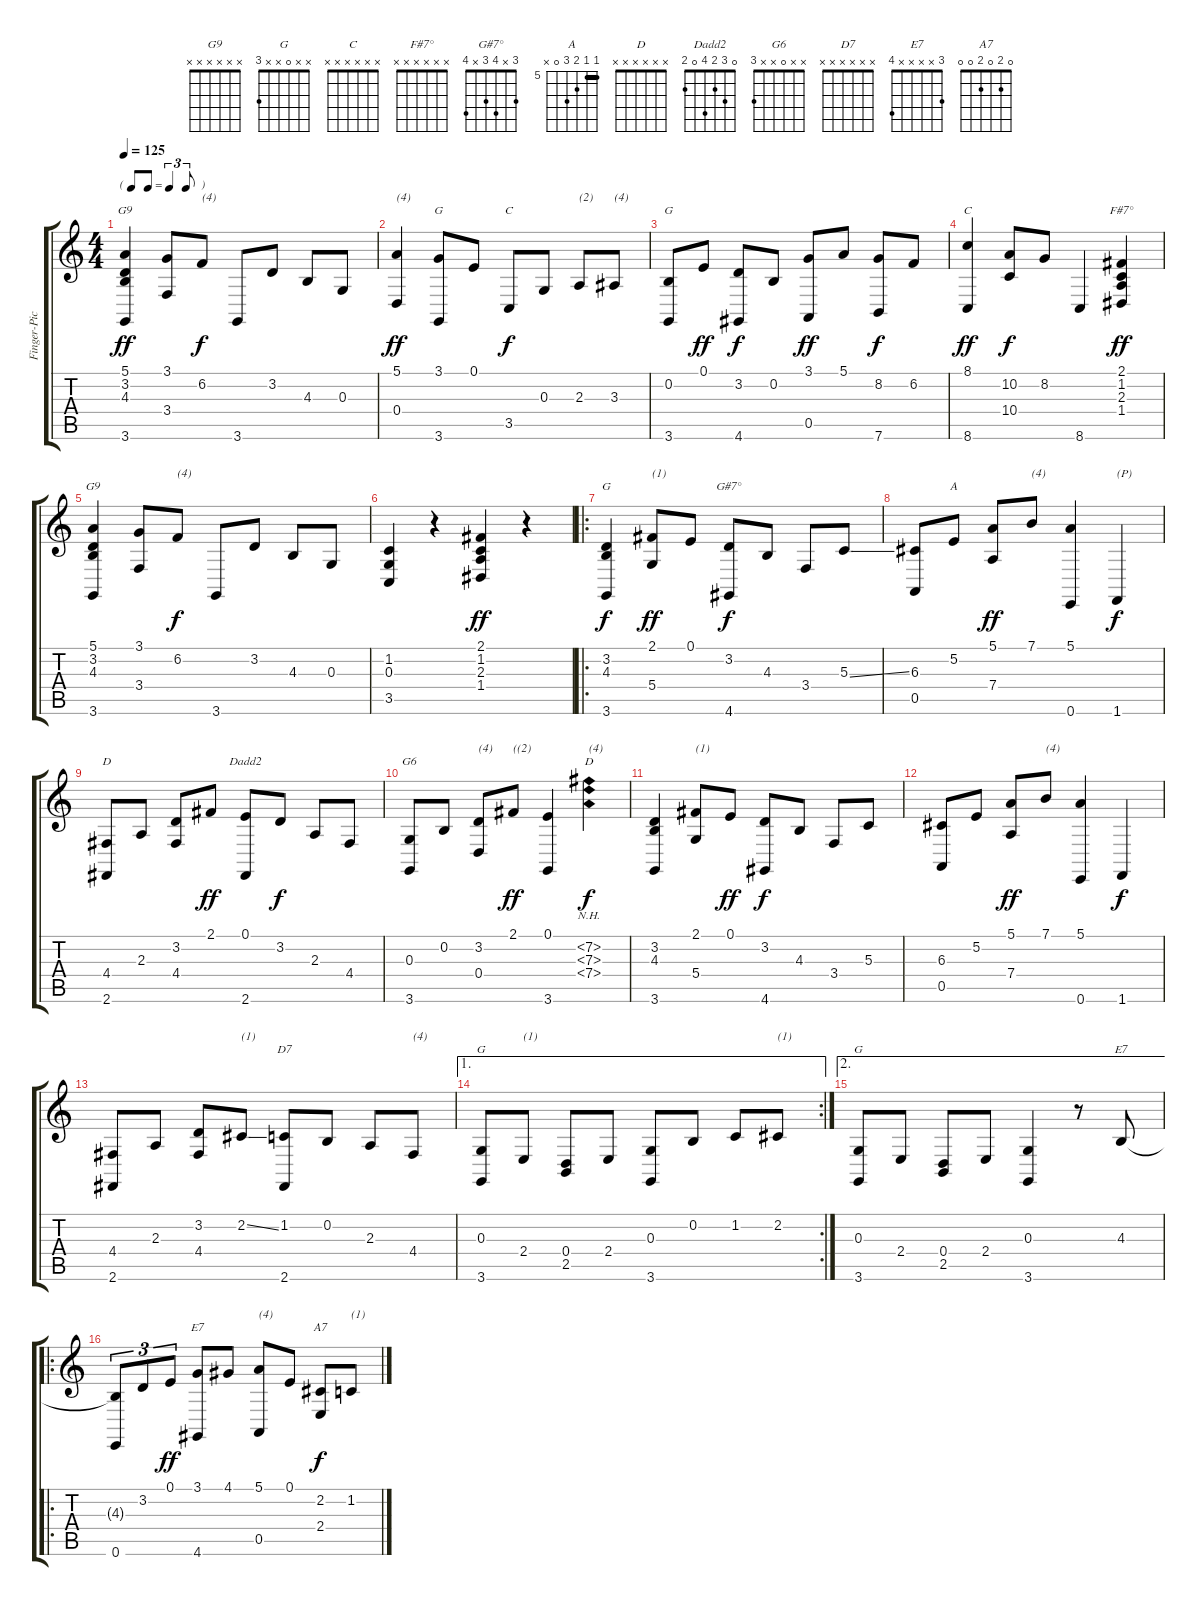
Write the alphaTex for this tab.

\track ("Finger-Picking Guitar" "Finger-Pic") {instrument acousticgrandpiano}
\staff {score tabs}
\tuning (E4 B3 G3 D3 A2 E2) {hide}
\chord ("G9" 5 3 4 x 5 3)
\chord ("G" 3 x x x x 3)
\chord ("C" 0 1 0 2 3 x)
\chord ("G" x x x x x x)
\chord ("C" x x x x x x)
\chord ("F#7°" x x x x x x)
\chord ("G9" x x x x x x)
\chord ("G" 0 3 4 5 0 3)
\chord ("G#7°" 3 x 4 3 x 4)
\chord ("A" 5 5 6 7 0 x) {firstfret 5 barre 5}
\chord ("D" 2 3 2 4 0 2)
\chord ("Dadd2" 0 3 2 4 0 2)
\chord ("G6" x x 0 x x 3)
\chord ("D" x x x x x x)
\chord ("D7" x x x x x x)
\chord ("G" 0 0 0 0 2 3)
\chord ("G" x x 0 x x 3)
\chord ("E7" 0 3 4 0 x 0)
\chord ("E7" 3 x x x x 4)
\chord ("A7" 0 2 0 2 0 0)
\ts (4 4)
\tf triplet8th
\tempo 125
\clef g2
\ks c
(5.1 3.2 4.3 3.6).4{ch "G9" dy ff} (3.1 3.4).8 6.2.8{txt "(4)" dy f} 3.6.8 3.2.8 4.3.8 0.3.8 |
(5.1 0.4).4{txt "(4)" dy ff} (3.1 3.6).8{ch "G"} 0.1.8 3.5.8{ch "C" dy f} 0.3.8 2.3.8{txt "(2)"} 3.3.8{txt "(4)"} |
(0.2 3.6).8{ch "G"} 0.1.8{dy ff} (3.2 4.6).8{dy f} 0.2.8 (3.1 0.5).8{dy ff} 5.1.8 (8.2 7.6).8{dy f} 6.2.8 |
(8.1 8.6).4{ch "C" dy ff} (10.2 10.4).8{dy f} 8.2.8 8.6.4 (2.1 1.2 2.3 1.4).4{ch "F#7°" dy ff} |
(5.1 3.2 4.3 3.6).4{ch "G9"} (3.1 3.4).8 6.2.8{txt "(4)" dy f} 3.6.8 3.2.8 4.3.8 0.3.8 |
(1.2 0.3 3.5).4 r.4 (2.1 1.2 2.3 1.4).4{dy ff} r.4 |
\ro
(3.2 4.3 3.6).4{ch "G" dy f} (2.1 5.4).8{txt "(1)" dy ff} 0.1.8 (3.2 4.6).8{ch "G#7°" dy f} 4.3.8 3.4.8 5.3{ss}.8 |
(6.3 0.5).8 5.2.8{ch "A"} (5.1 7.4).8{dy ff} 7.1.8{txt "(4)"} (5.1 0.6).4 1.6.4{txt "(P)" dy f} |
(4.4 2.6).8{ch "D"} 2.3.8 (3.2 4.4).8 2.1.8{dy ff} (0.1 2.6).8{ch "Dadd2"} 3.2.8{dy f} 2.3.8 4.4.8 |
(0.3 3.6).8{ch "G6"} 0.2.8 (3.2 0.4).8{txt "(4)"} 2.1.8{txt "((2)" dy ff} (0.1 3.6).4 (7.2{nh} 7.3{nh} 7.4{nh}).4{ch "D" txt "(4)" dy f} |
(3.2 4.3 3.6).4 (2.1 5.4).8{txt "(1)"} 0.1.8{dy ff} (3.2 4.6).8{dy f} 4.3.8 3.4.8 5.3.8 |
(6.3 0.5).8 5.2.8 (5.1 7.4).8{dy ff} 7.1.8{txt "(4)"} (5.1 0.6).4 1.6.4{dy f} |
(4.4 2.6).8 2.3.8 (3.2 4.4).8 2.2{ss}.8{txt "(1)"} (1.2 2.6).8{ch "D7"} 0.2.8 2.3.8 4.4.8{txt "(4)"} |
\ae 1
\rc 2
(0.3 3.6).8{ch "G"} 2.4.8{txt "(1)"} (0.4 2.5).8 2.4.8 (0.3 3.6).8 0.2.8 1.2.8 2.2.8{txt "(1)"} |
\ae 2
(0.3 3.6).8{ch "G"} 2.4.8 (0.4 2.5).8 2.4.8 (0.3 3.6).4 r.8 4.3.8{ch "E7"} |
\ro
(4.3{t} 0.6).8{tu (3 2)} 3.2.8{tu (3 2)} 0.1.8{tu (3 2) dy ff} (3.1 4.6).8{ch "E7"} 4.1.8 (5.1 0.5).8{txt "(4)"} 0.1.8 (2.2 2.4).8{ch "A7" dy f} 1.2.8{txt "(1)"}
